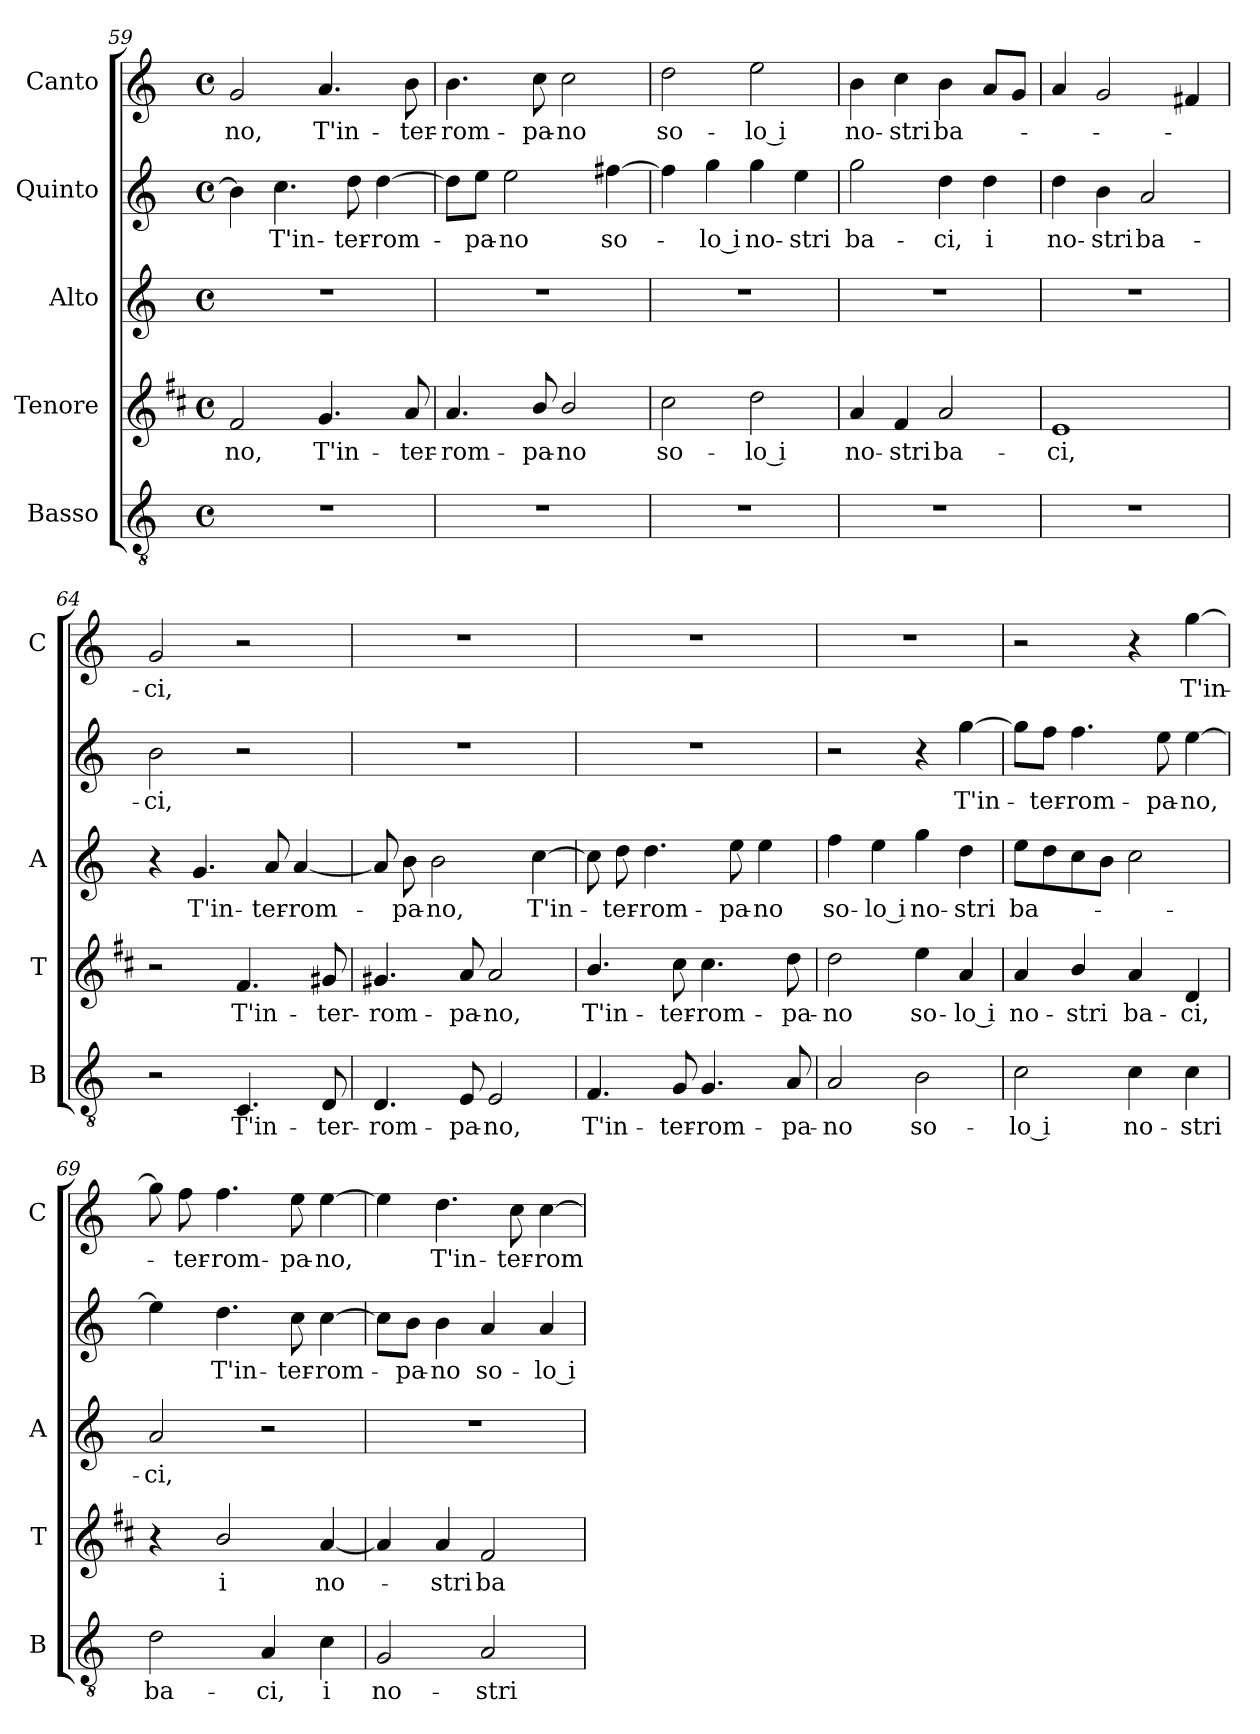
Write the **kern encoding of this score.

**kern	**text	**kern	**text	**kern	**text	**kern	**text	**kern	**text
*part5	*part5	*part4	*part4	*part3	*part3	*part2	*part2	*part1	*part1
*staff5	*staff5	*staff4	*staff4	*staff3	*staff3	*staff2	*staff2	*staff1	*staff1
*I"Basso	*	*I"Tenore	*	*I"Alto	*	*I"Quinto	*	*I"Canto	*
*I'B	*	*I'T	*	*I'A	*	*	*	*I'C	*
*clefGv2	*	*clefG2	*	*clefG2	*	*clefG2	*	*clefG2	*
*	*	*ITrd1c2	*	*	*	*	*	*	*
*k[]	*	*k[]	*	*k[]	*	*k[]	*	*k[]	*
*C:	*	*C:	*	*C:	*	*C:	*	*C:	*
*M4/4	*	*M4/4	*	*M4/4	*	*M4/4	*	*M4/4	*
*met(c)	*	*met(c)	*	*met(c)	*	*met(c)	*	*met(c)	*
=59	=59	=59	=59	=59	=59	=59	=59	=59	=59
!	!	!	!LO:LY:b	!	!	!	!	!	!LO:LY:b
1r	.	2e/	-no,	1r	.	4b\]	.	2g/	-no,
!	!	!	!	!	!	!	!LO:LY:b	!	!
.	.	.	.	.	.	4.cc\	T'in-	.	.
!	!	!	!LO:LY:b	!	!	!	!	!	!LO:LY:b
.	.	4.f/	T'in-	.	.	.	.	4.a/	T'in-
!	!	!	!	!	!	!	!LO:LY:b	!	!
.	.	.	.	.	.	8dd\	-ter-	.	.
!	!	!	!	!	!	!	!LO:LY:b	!	!
.	.	.	.	.	.	[4dd\	-rom-	.	.
!	!	!	!LO:LY:b	!	!	!	!	!	!LO:LY:b
.	.	8g/	-ter-	.	.	.	.	8b\	-ter-
=60	=60	=60	=60	=60	=60	=60	=60	=60	=60
!	!	!	!LO:LY:b	!	!	!	!	!	!LO:LY:b
1r	.	4.g/	-rom-	1r	.	8dd\L]	.	4.b\	-rom-
!	!	!	!	!	!	!	!LO:LY:b	!	!
.	.	.	.	.	.	8ee\J	-pa-	.	.
!	!	!	!	!	!	!	!LO:LY:b	!	!
.	.	.	.	.	.	2ee\	-no	.	.
!	!	!	!LO:LY:b	!	!	!	!	!	!LO:LY:b
.	.	8a/	-pa-	.	.	.	.	8cc\	-pa-
!	!	!	!LO:LY:b	!	!	!	!	!	!LO:LY:b
.	.	2a/	-no	.	.	.	.	2cc\	-no
!	!	!	!	!	!	!	!LO:LY:b	!	!
.	.	.	.	.	.	[4ff#X\	so-	.	.
=61	=61	=61	=61	=61	=61	=61	=61	=61	=61
!	!	!	!LO:LY:b	!	!	!	!	!	!LO:LY:b
1r	.	2b\	so-	1r	.	4ff#\]	.	2dd\	so-
!	!	!	!	!	!	!	!LO:LY:b	!	!
.	.	.	.	.	.	4gg\	-lo i	.	.
!	!	!	!LO:LY:b	!	!	!	!LO:LY:b	!	!LO:LY:b
.	.	2cc\	-lo i	.	.	4gg\	no-	2ee\	-lo i
!	!	!	!	!	!	!	!LO:LY:b	!	!
.	.	.	.	.	.	4ee\	-stri	.	.
=62	=62	=62	=62	=62	=62	=62	=62	=62	=62
!	!	!	!LO:LY:b	!	!	!	!LO:LY:b	!	!LO:LY:b
1r	.	4g/	no-	1r	.	2gg\	ba-	4b\	no-
!	!	!	!LO:LY:b	!	!	!	!	!	!LO:LY:b
.	.	4e/	-stri	.	.	.	.	4cc\	-stri
!	!	!	!LO:LY:b	!	!	!	!LO:LY:b	!	!LO:LY:b
.	.	2g/	ba-	.	.	4dd\	-ci,	4b\	ba-
!	!	!	!	!	!	!	!LO:LY:b	!	!
.	.	.	.	.	.	4dd\	i	8a/L	.
.	.	.	.	.	.	.	.	8g/J	.
=63	=63	=63	=63	=63	=63	=63	=63	=63	=63
!	!	!	!LO:LY:b	!	!	!	!LO:LY:b	!	!
1r	.	1d	-ci,	1r	.	4dd\	no-	4a/	.
!	!	!	!	!	!	!	!LO:LY:b	!	!
.	.	.	.	.	.	4b\	-stri	2g/	.
!	!	!	!	!	!	!	!LO:LY:b	!	!
.	.	.	.	.	.	2a/	ba-	.	.
.	.	.	.	.	.	.	.	4f#X/	.
!!LO:PB:g=z
=64	=64	=64	=64	=64	=64	=64	=64	=64	=64
!	!	!	!	!	!	!	!LO:LY:b	!	!LO:LY:b
2r	.	2r	.	4r	.	2b\	-ci,	2g/	-ci,
!	!	!	!	!	!LO:LY:b	!	!	!	!
.	.	.	.	4.g/	T'in-	.	.	.	.
!	!LO:LY:b	!	!LO:LY:b	!	!	!	!	!	!
4.C/	T'in-	4.e/	T'in-	.	.	2r	.	2r	.
!	!	!	!	!	!LO:LY:b	!	!	!	!
.	.	.	.	8a/	-ter-	.	.	.	.
!	!	!	!	!	!LO:LY:b	!	!	!	!
.	.	.	.	[4a/	-rom-	.	.	.	.
!	!LO:LY:b	!	!LO:LY:b	!	!	!	!	!	!
8D/	-ter-	8f#X/	-ter-	.	.	.	.	.	.
=65	=65	=65	=65	=65	=65	=65	=65	=65	=65
!	!LO:LY:b	!	!LO:LY:b	!	!	!	!	!	!
4.D/	-rom-	4.f#X/	-rom-	8a/]	.	1r	.	1r	.
!	!	!	!	!	!LO:LY:b	!	!	!	!
.	.	.	.	8b\	-pa-	.	.	.	.
!	!	!	!	!	!LO:LY:b	!	!	!	!
.	.	.	.	2b\	-no,	.	.	.	.
!	!LO:LY:b	!	!LO:LY:b	!	!	!	!	!	!
8E/	-pa-	8g/	-pa-	.	.	.	.	.	.
!	!LO:LY:b	!	!LO:LY:b	!	!	!	!	!	!
2E/	-no,	2g/	-no,	.	.	.	.	.	.
!	!	!	!	!	!LO:LY:b	!	!	!	!
.	.	.	.	[4cc\	T'in-	.	.	.	.
=66	=66	=66	=66	=66	=66	=66	=66	=66	=66
!	!LO:LY:b	!	!LO:LY:b	!	!	!	!	!	!
4.F/	T'in-	4.a/	T'in-	8cc\]	.	1r	.	1r	.
!	!	!	!	!	!LO:LY:b	!	!	!	!
.	.	.	.	8dd\	-ter-	.	.	.	.
!	!	!	!	!	!LO:LY:b	!	!	!	!
.	.	.	.	4.dd\	-rom-	.	.	.	.
!	!LO:LY:b	!	!LO:LY:b	!	!	!	!	!	!
8G/	-ter-	8b\	-ter-	.	.	.	.	.	.
!	!LO:LY:b	!	!LO:LY:b	!	!	!	!	!	!
4.G/	-rom-	4.b\	-rom-	.	.	.	.	.	.
!	!	!	!	!	!LO:LY:b	!	!	!	!
.	.	.	.	8ee\	-pa-	.	.	.	.
!	!	!	!	!	!LO:LY:b	!	!	!	!
.	.	.	.	4ee\	-no	.	.	.	.
!	!LO:LY:b	!	!LO:LY:b	!	!	!	!	!	!
8A/	-pa-	8cc\	-pa-	.	.	.	.	.	.
=67	=67	=67	=67	=67	=67	=67	=67	=67	=67
!	!LO:LY:b	!	!LO:LY:b	!	!LO:LY:b	!	!	!	!
2A/	-no	2cc\	-no	4ff\	so-	2r	.	1r	.
!	!	!	!	!	!LO:LY:b	!	!	!	!
.	.	.	.	4ee\	-lo i	.	.	.	.
!	!LO:LY:b	!	!LO:LY:b	!	!LO:LY:b	!	!	!	!
2B\	so-	4dd\	so-	4gg\	no-	4r	.	.	.
!	!	!	!LO:LY:b	!	!LO:LY:b	!	!LO:LY:b	!	!
.	.	4g/	-lo i	4dd\	-stri	[4gg\	T'in-	.	.
=68	=68	=68	=68	=68	=68	=68	=68	=68	=68
!	!LO:LY:b	!	!LO:LY:b	!	!LO:LY:b	!	!	!	!
2c\	-lo i	4g/	no-	8ee\L	ba-	8gg\L]	.	2r	.
!	!	!	!	!	!	!	!LO:LY:b	!	!
.	.	.	.	8dd\	.	8ff\J	-ter-	.	.
!	!	!	!LO:LY:b	!	!	!	!LO:LY:b	!	!
.	.	4a/	-stri	8cc\	.	4.ff\	-rom-	.	.
.	.	.	.	8b\J	.	.	.	.	.
!	!LO:LY:b	!	!LO:LY:b	!	!	!	!	!	!
4c\	no-	4g/	ba-	2cc\	.	.	.	4r	.
!	!	!	!	!	!	!	!LO:LY:b	!	!
.	.	.	.	.	.	8ee\	-pa-	.	.
!	!LO:LY:b	!	!LO:LY:b	!	!	!	!LO:LY:b	!	!LO:LY:b
4c\	-stri	4c/	-ci,	.	.	[4ee\	-no,	[4gg\	T'in-
=69	=69	=69	=69	=69	=69	=69	=69	=69	=69
!	!LO:LY:b	!	!	!	!LO:LY:b	!	!	!	!
2d\	ba-	4r	.	2a/	-ci,	4ee\]	.	8gg\]	.
!	!	!	!	!	!	!	!	!	!LO:LY:b
.	.	.	.	.	.	.	.	8ff\	-ter-
!	!	!	!LO:LY:b	!	!	!	!LO:LY:b	!	!LO:LY:b
.	.	2a/	i	.	.	4.dd\	T'in-	4.ff\	-rom-
!	!LO:LY:b	!	!	!	!	!	!	!	!
4A/	-ci,	.	.	2r	.	.	.	.	.
!	!	!	!	!	!	!	!LO:LY:b	!	!LO:LY:b
.	.	.	.	.	.	8cc\	-ter-	8ee\	-pa-
!	!LO:LY:b	!	!LO:LY:b	!	!	!	!LO:LY:b	!	!LO:LY:b
4c\	i	[4g/	no-	.	.	[4cc\	-rom-	[4ee\	-no,
!!LO:LB:g=z
=70	=70	=70	=70	=70	=70	=70	=70	=70	=70
!	!LO:LY:b	!	!	!	!	!	!	!	!
2G/	no-	4g/]	.	1r	.	8cc\L]	.	4ee\]	.
!	!	!	!	!	!	!	!LO:LY:b	!	!
.	.	.	.	.	.	8b\J	-pa-	.	.
!	!	!	!LO:LY:b	!	!	!	!LO:LY:b	!	!LO:LY:b
.	.	4g/	-stri	.	.	4b\	-no	4.dd\	T'in-
!	!LO:LY:b	!	!LO:LY:b	!	!	!	!LO:LY:b	!	!
2A/	-stri	2e/	ba-	.	.	4a/	so-	.	.
!	!	!	!	!	!	!	!	!	!LO:LY:b
.	.	.	.	.	.	.	.	8cc\	-ter-
!	!	!	!	!	!	!	!LO:LY:b	!	!LO:LY:b
.	.	.	.	.	.	4a/	-lo i	[4cc\	-rom-
=	=	=	=	=	=	=	=	=	=
*-	*-	*-	*-	*-	*-	*-	*-	*-	*-
